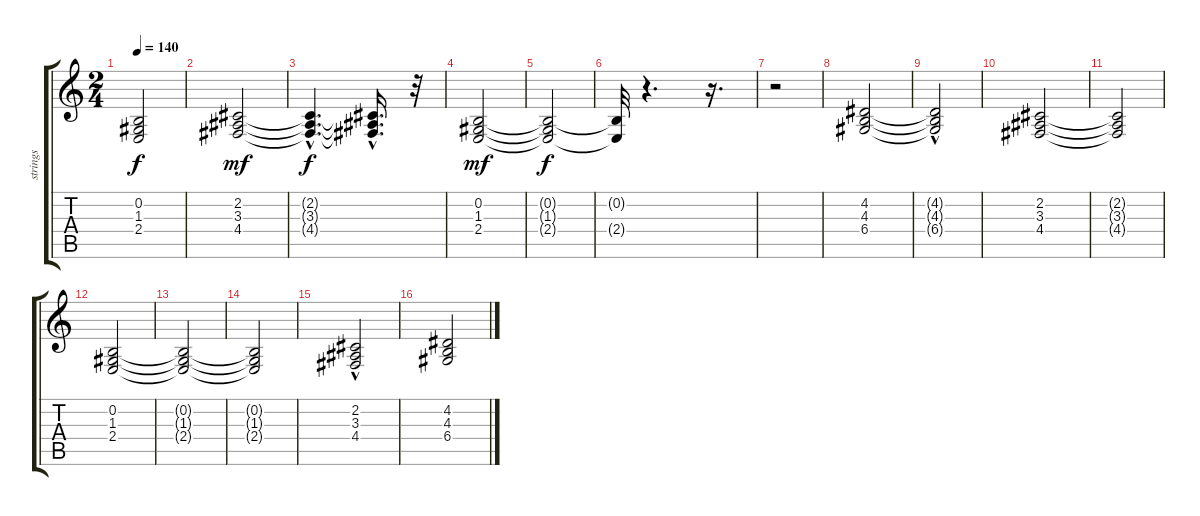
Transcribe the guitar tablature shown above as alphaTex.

\track ("strings" "strings") {instrument synthstrings2}
\staff {score tabs}
\tuning (E4 B3 G3 D3 A2 E2) {hide}
\ts (2 4)
\tempo 140
\clef g2
\ks c
(0.2{t} 1.3{t} 2.4{t}).2{dy f} |
(2.2 3.3 4.4).2{dy mf} |
(2.2{hac t} 3.3{hac t} 4.4{hac t}).4{d dy f} (2.2{hac t} 3.3{hac t} 4.4{hac t}).16{d} r.32 |
(0.2 1.3 2.4).2{dy mf} |
(0.2{t} 1.3{t} 2.4{t}).2{dy f} |
(0.2{t} 2.4{t}).32 r.4{d} r.16{d} |
r.2 |
(4.2 4.3 6.4).2 |
(4.2{t} 4.3{hac t} 6.4{t}).2 |
(2.2 3.3 4.4).2 |
(2.2{t} 3.3{t} 4.4{t}).2 |
(0.2 1.3 2.4).2 |
(0.2{t} 1.3{t} 2.4{t}).2 |
(0.2{t} 1.3{t} 2.4{t}).2 |
(2.2{hac} 3.3 4.4).2 |
(4.2 4.3 6.4).2
